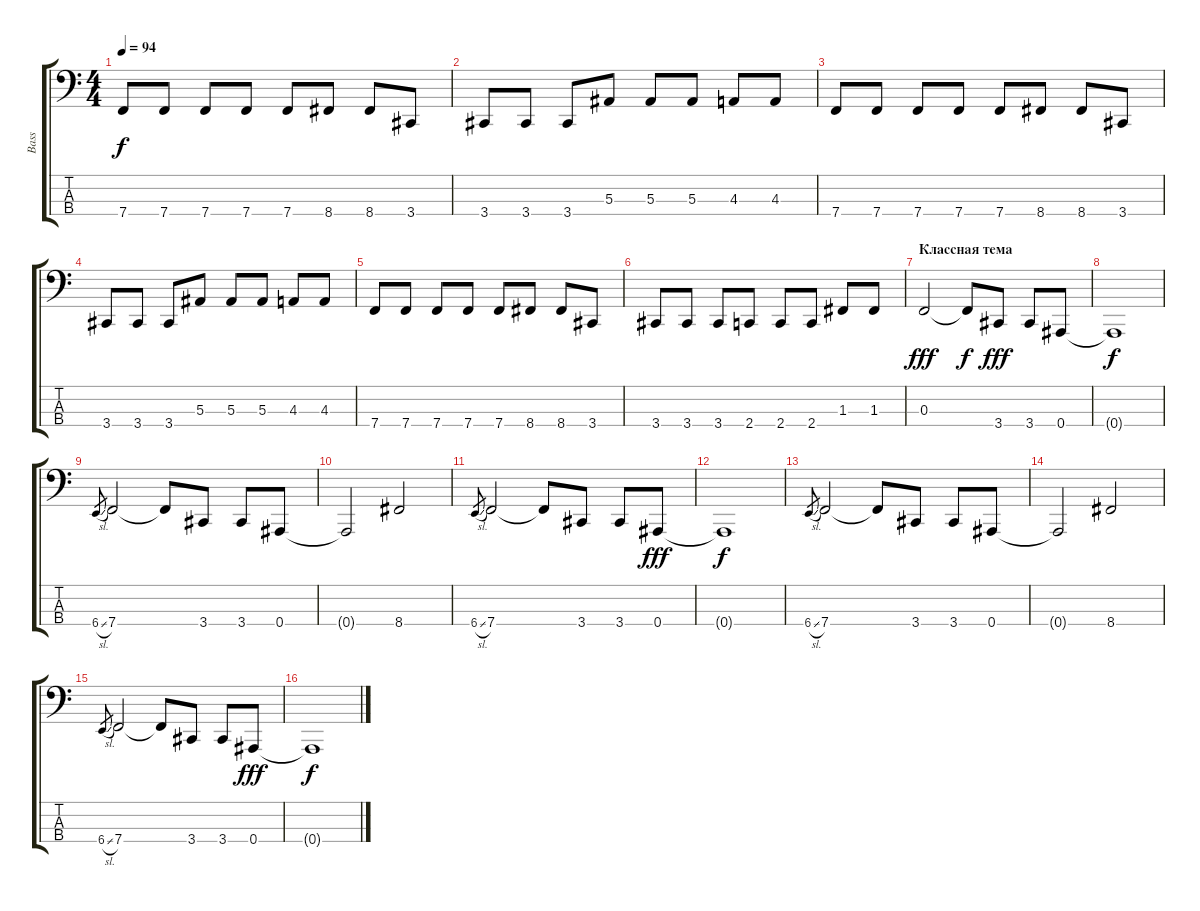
\track ("Bass" "Bass") {instrument electricbasspick}
\staff {score tabs}
\tuning (Eb2 Bb1 F1 Bb0) {hide}
\ts (4 4)
\tempo 94
\clef f4
\ks c
7.4.8{dy f} 7.4.8 7.4.8 7.4.8 7.4.8 8.4.8 8.4.8 3.4.8 |
3.4.8 3.4.8 3.4.8 5.3.8 5.3.8 5.3.8 4.3.8 4.3.8 |
7.4.8 7.4.8 7.4.8 7.4.8 7.4.8 8.4.8 8.4.8 3.4.8 |
3.4.8 3.4.8 3.4.8 5.3.8 5.3.8 5.3.8 4.3.8 4.3.8 |
7.4.8 7.4.8 7.4.8 7.4.8 7.4.8 8.4.8 8.4.8 3.4.8 |
3.4.8 3.4.8 3.4.8 2.4.8 2.4.8 2.4.8 1.3.8 1.3.8 |
\section ("" "Классная тема")
0.3.2{dy fff} 0.3{t}.8{dy f} 3.4.8{dy fff} 3.4.8 0.4.8 |
0.4{t}.1{dy f} |
6.4{sl}.8{gr} 7.4.2 7.4{t}.8 3.4.8 3.4.8 0.4.8 |
0.4{t}.2 8.4.2 |
6.4{sl}.8{gr} 7.4.2 7.4{t}.8 3.4.8 3.4.8 0.4.8{dy fff} |
0.4{t}.1{dy f} |
6.4{sl}.8{gr} 7.4.2 7.4{t}.8 3.4.8 3.4.8 0.4.8 |
0.4{t}.2 8.4.2 |
6.4{sl}.8{gr} 7.4.2 7.4{t}.8 3.4.8 3.4.8 0.4.8{dy fff} |
0.4{t}.1{dy f}
